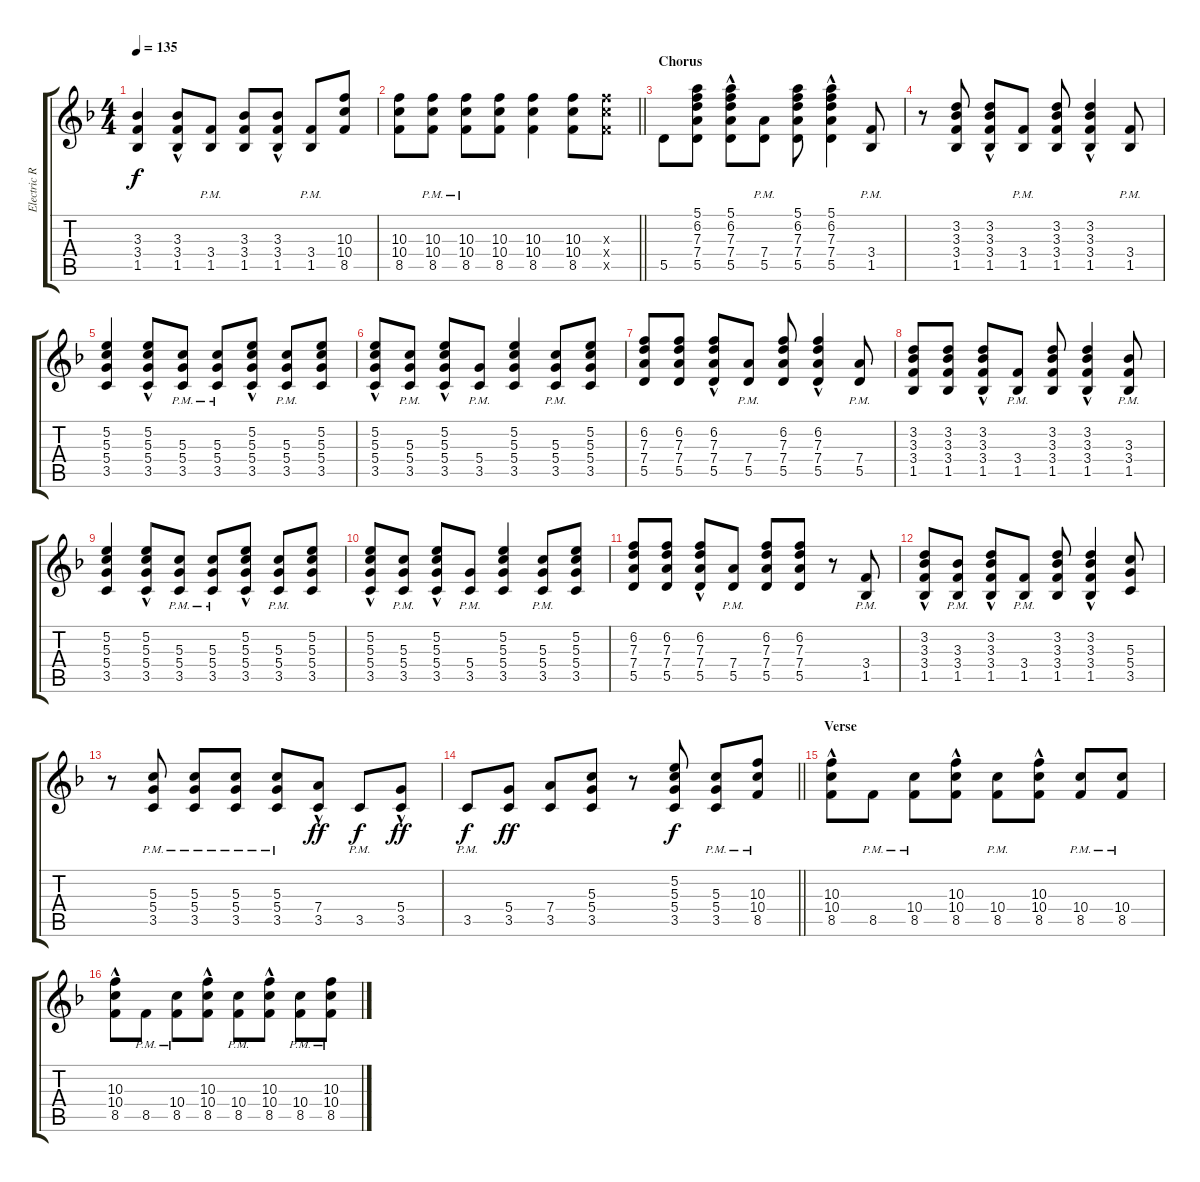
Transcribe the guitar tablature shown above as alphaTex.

\track ("Electric Rythm" "Electric R") {instrument distortionguitar}
\staff {score tabs}
\tuning (E4 B3 G3 D3 A2 E2) {hide}
\ts (4 4)
\tempo 135
\clef g2
\ks f
(3.3{t} 3.4{t} 1.5{t}).4{dy f} (3.3{hac} 3.4 1.5).8 (3.4{pm} 1.5{pm}).8 (3.3 3.4 1.5).8 (3.3{hac} 3.4 1.5).8 (3.4{pm} 1.5{pm}).8 (10.3 10.4 8.5).8 |
\barLineRight lightlight
(10.3 10.4 8.5).8 (10.3{pm} 10.4{pm} 8.5{pm}).8 (10.3{pm} 10.4{pm} 8.5{pm}).8 (10.3 10.4 8.5).8 (10.3 10.4 8.5).4 (10.3 10.4 8.5).8 (10.3{x} 10.4{x} 8.5{x}).8 |
\section ("" "Chorus")
5.5.8 (5.1 6.2 7.3 7.4 5.5).8 (5.1{hac} 6.2{hac} 7.3{hac} 7.4 5.5).8 (7.4{pm} 5.5{pm}).8 (5.1 6.2 7.3 7.4 5.5).8 (5.1{hac} 6.2{hac} 7.3{hac} 7.4 5.5).4 (3.4{pm} 1.5{pm}).8 |
r.8 (3.2 3.3 3.4 1.5).8 (3.2{hac} 3.3{hac} 3.4 1.5).8 (3.4{pm} 1.5{pm}).8 (3.2 3.3 3.4 1.5).8 (3.2{hac} 3.3{hac} 3.4 1.5).4 (3.4{pm} 1.5{pm}).8 |
(5.2 5.3 5.4 3.5).4 (5.2{hac} 5.3 5.4 3.5).8 (5.3{pm} 5.4{pm} 3.5{pm}).8 (5.3{pm} 5.4{pm} 3.5{pm}).8 (5.2{hac} 5.3 5.4 3.5).8 (5.3{pm} 5.4{pm} 3.5{pm}).8 (5.2 5.3 5.4 3.5).8 |
(5.2{hac} 5.3 5.4 3.5).8 (5.3{pm} 5.4{pm} 3.5{pm}).8 (5.2{hac} 5.3 5.4 3.5).8 (5.4{pm} 3.5{pm}).8 (5.2 5.3 5.4 3.5).4 (5.3{pm} 5.4{pm} 3.5{pm}).8 (5.2 5.3 5.4 3.5).8 |
(6.2 7.3 7.4 5.5).8 (6.2 7.3 7.4 5.5).8 (6.2{hac} 7.3{hac} 7.4 5.5).8 (7.4{pm} 5.5{pm}).8 (6.2 7.3 7.4 5.5).8 (6.2{hac} 7.3{hac} 7.4 5.5).4 (7.4{pm} 5.5{pm}).8 |
(3.2 3.3 3.4 1.5).8 (3.2 3.3 3.4 1.5).8 (3.2{hac} 3.3{hac} 3.4 1.5).8 (3.4{pm} 1.5{pm}).8 (3.2 3.3 3.4 1.5).8 (3.2{hac} 3.3 3.4 1.5).4 (3.3{pm} 3.4{pm} 1.5{pm}).8 |
(5.2 5.3 5.4 3.5).4 (5.2{hac} 5.3 5.4 3.5).8 (5.3{pm} 5.4{pm} 3.5{pm}).8 (5.3{pm} 5.4{pm} 3.5{pm}).8 (5.2{hac} 5.3 5.4 3.5).8 (5.3{pm} 5.4{pm} 3.5{pm}).8 (5.2 5.3 5.4 3.5).8 |
(5.2{hac} 5.3 5.4 3.5).8 (5.3{pm} 5.4{pm} 3.5{pm}).8 (5.2{hac} 5.3{hac} 5.4 3.5).8 (5.4{pm} 3.5{pm}).8 (5.2 5.3 5.4 3.5).4 (5.3{pm} 5.4{pm} 3.5{pm}).8 (5.2 5.3 5.4 3.5).8 |
(6.2 7.3 7.4 5.5).8 (6.2 7.3 7.4 5.5).8 (6.2{hac} 7.3{hac} 7.4 5.5).8 (7.4{pm} 5.5{pm}).8 (6.2 7.3 7.4 5.5).8 (6.2 7.3 7.4 5.5).8 r.8 (3.4{pm} 1.5{pm}).8 |
(3.2{hac} 3.3 3.4 1.5).8 (3.3{pm} 3.4{pm} 1.5{pm}).8 (3.2{hac} 3.3 3.4 1.5).8 (3.4{pm} 1.5{pm}).8 (3.2 3.3 3.4 1.5).8 (3.2{hac} 3.3 3.4 1.5).4 (5.3 5.4 3.5).8 |
r.8 (5.3{pm} 5.4{pm} 3.5{pm}).8 (5.3{pm} 5.4{pm} 3.5{pm}).8 (5.3{pm} 5.4{pm} 3.5{pm}).8 (5.3{pm} 5.4{pm} 3.5{pm}).8 (7.4{hac} 3.5).8{dy ff} 3.5{pm}.8{dy f} (5.4{hac} 3.5).8{dy ff} |
\barLineRight lightlight
3.5{pm}.8{dy f} (5.4 3.5).8{dy ff} (7.4 3.5).8 (5.3 5.4 3.5).8 r.8 (5.2 5.3 5.4 3.5).8{dy f} (5.3{pm} 5.4{pm} 3.5{pm}).8 (10.3{pm} 10.4{pm} 8.5{pm}).8 |
\section ("" "Verse")
(10.3{hac} 10.4{hac} 8.5).8 8.5{pm}.8 (10.4{pm} 8.5{pm}).8 (10.3{hac} 10.4 8.5).8 (10.4{pm} 8.5{pm}).8 (10.3{hac} 10.4 8.5).8 (10.4{pm} 8.5{pm}).8 (10.4{pm} 8.5{pm}).8 |
(10.3{hac} 10.4 8.5).8 8.5{pm}.8 (10.4{pm} 8.5{pm}).8 (10.3{hac} 10.4 8.5).8 (10.4{pm} 8.5{pm}).8 (10.3{hac} 10.4 8.5).8 (10.4{pm} 8.5{pm}).8 (10.3{pm} 10.4{pm} 8.5{pm}).8
